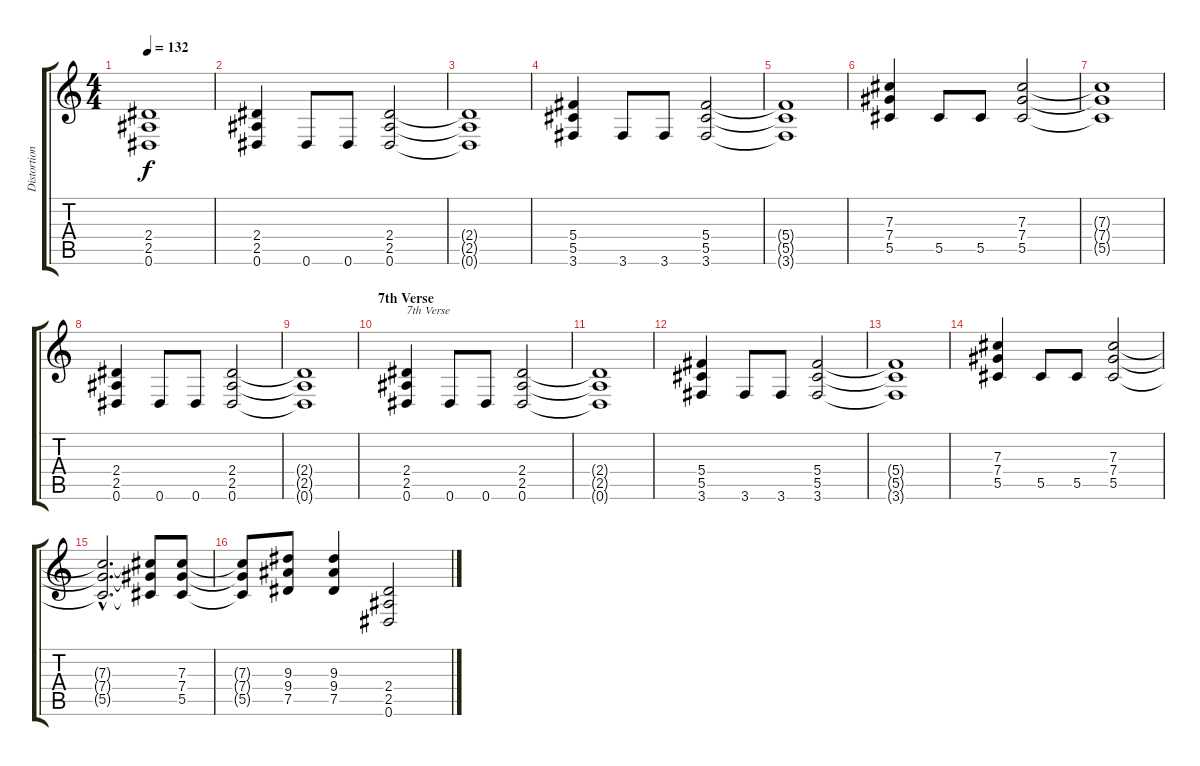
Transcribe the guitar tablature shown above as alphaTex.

\track ("Distortion Guitar I" "Distortion") {instrument distortionguitar}
\staff {score tabs}
\tuning (Eb4 Bb3 Gb3 Db3 Ab2 Eb2) {hide}
\ts (4 4)
\tempo 132
\clef g2
\ks c
(2.4{t} 2.5{t} 0.6{t}).1{dy f} |
(2.4 2.5 0.6).4 0.6.8 0.6.8 (2.4 2.5 0.6).2 |
(2.4{t} 2.5{t} 0.6{t}).1 |
(5.4 5.5 3.6).4 3.6.8 3.6.8 (5.4 5.5 3.6).2 |
(5.4{t} 5.5{t} 3.6{t}).1 |
(7.3 7.4 5.5).4 5.5.8 5.5.8 (7.3 7.4 5.5).2 |
(7.3{t} 7.4{t} 5.5{t}).1 |
(2.4 2.5 0.6).4 0.6.8 0.6.8 (2.4 2.5 0.6).2 |
(2.4{t} 2.5{t} 0.6{t}).1 |
\section ("" "7th Verse")
(2.4 2.5 0.6).4{txt "7th Verse"} 0.6.8 0.6.8 (2.4 2.5 0.6).2 |
(2.4{t} 2.5{t} 0.6{t}).1 |
(5.4 5.5 3.6).4 3.6.8 3.6.8 (5.4 5.5 3.6).2 |
(5.4{t} 5.5{t} 3.6{t}).1 |
(7.3 7.4 5.5).4 5.5.8 5.5.8 (7.3 7.4 5.5).2 |
(7.3{hac t} 7.4{hac t} 5.5{hac t}).2{d} (7.3{t} 7.4{t} 5.5{t}).8 (7.3 7.4 5.5).8 |
(7.3{t} 7.4{t} 5.5{t}).8 (9.3 9.4 7.5).8 (9.3 9.4 7.5).4 (2.4 2.5 0.6).2
